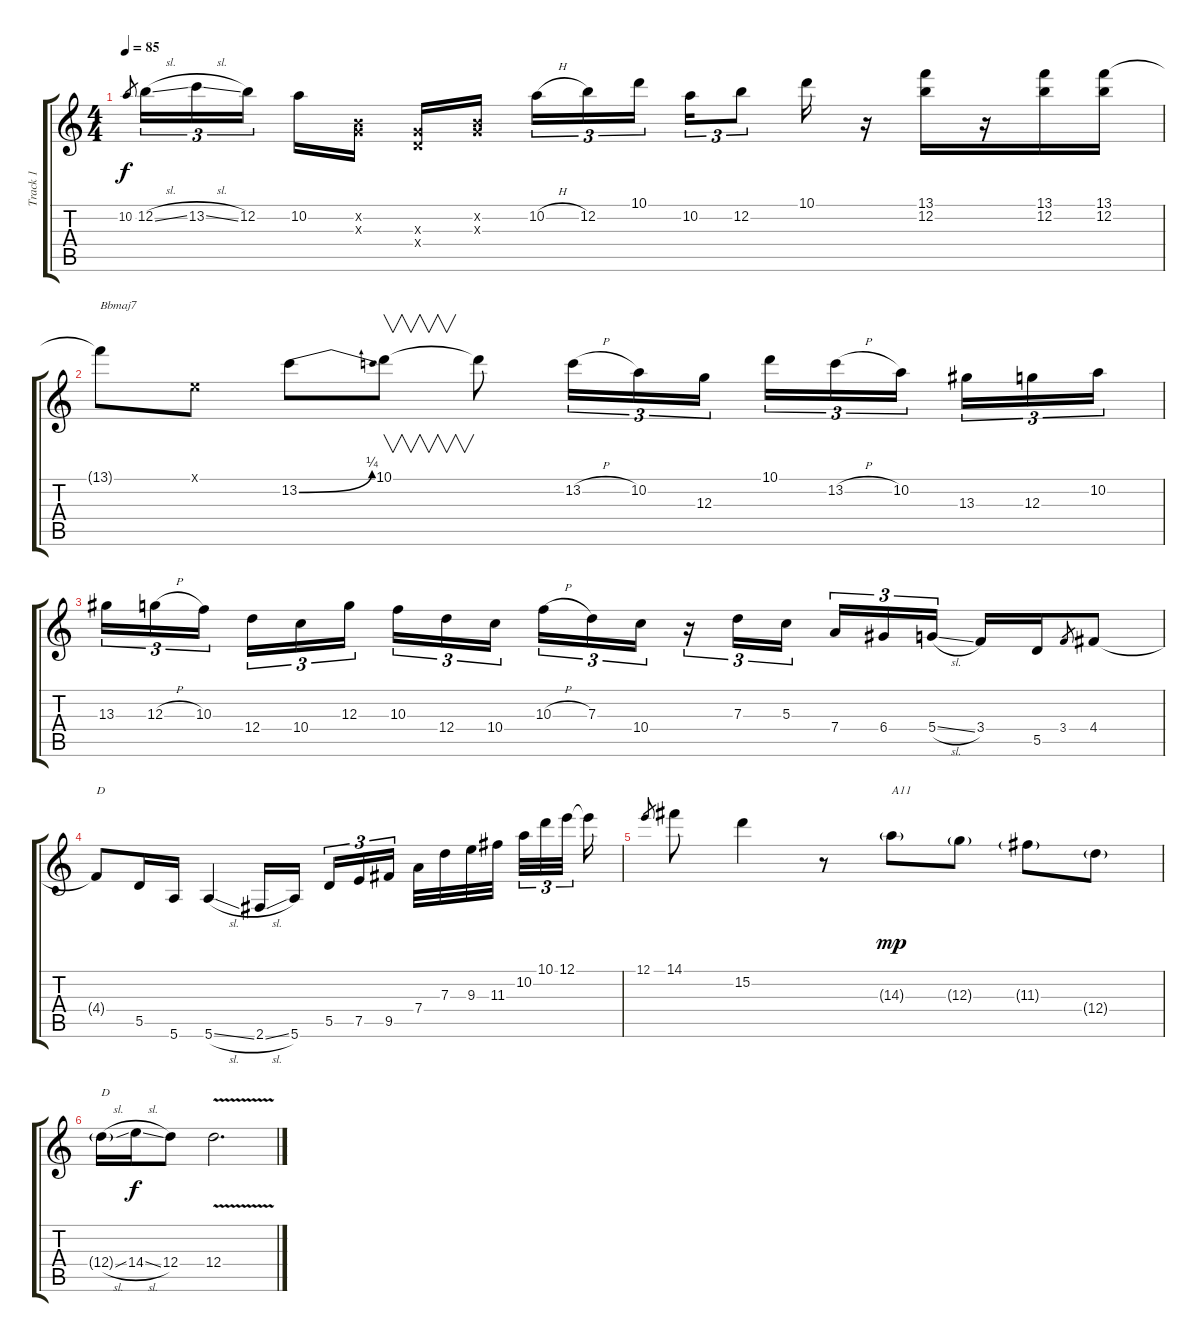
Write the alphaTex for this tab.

\track ("Track 1" "Track 1") {instrument electricguitarjazz}
\staff {score tabs}
\tuning (E4 B3 G3 D3 A2 E2) {hide}
\ts (4 4)
\tempo 85
\clef g2
\ks c
10.2.8{gr dy f} 12.2{sl}.16{tu (3 2)} 13.2{sl}.16{tu (3 2)} 12.2.16{tu (3 2) beam splitsecondary} 10.2.16 (0.2{x} 0.3{x}).16 (0.3{x} 0.4{x}).16 (0.2{x} 0.3{x}).16{beam splitsecondary} 10.2{h}.16{tu (3 2)} 12.2.16{tu (3 2)} 10.1.16{tu (3 2)} 10.2.16{tu (3 2)} 12.2.8{tu (3 2)} 10.1.16 r.16 (13.1 12.2).16 r.16 (13.1 12.2).16 (13.1 12.2).16 |
13.1{t}.8{txt "Bbmaj7"} 0.1{x}.8 13.2{be (bend 0 0 60 1)}.8 10.1.8{v} 10.1{t}.8 13.2{h}.16{tu (3 2)} 10.2.16{tu (3 2)} 12.3.16{tu (3 2)} 10.1.16{tu (3 2)} 13.2{h}.16{tu (3 2)} 10.2.16{tu (3 2) beam splitsecondary} 13.3.16{tu (3 2)} 12.3.16{tu (3 2)} 10.2.16{tu (3 2)} |
13.3.16{tu (3 2)} 12.3{h}.16{tu (3 2)} 10.3.16{tu (3 2) beam splitsecondary} 12.4.16{tu (3 2)} 10.4.16{tu (3 2)} 12.3.16{tu (3 2)} 10.3.16{tu (3 2)} 12.4.16{tu (3 2)} 10.4.16{tu (3 2) beam splitsecondary} 10.3{h}.16{tu (3 2)} 7.3.16{tu (3 2)} 10.4.16{tu (3 2)} r.16{tu (3 2)} 7.3.16{tu (3 2)} 5.3.16{tu (3 2) beam splitsecondary} 7.4.16{tu (3 2)} 6.4.16{tu (3 2)} 5.4{sl}.16{tu (3 2)} 3.4.16 5.5.16 3.4.8{gr} 4.4.8 |
4.4{t}.8{txt "D"} 5.5.16 5.6.16 5.6{sl}.4 2.6{sl}.16 5.6.16{beam splitsecondary} 5.5.16{tu (3 2)} 7.5.16{tu (3 2)} 9.5.16{tu (3 2)} 7.4.32 7.3.32 9.3.32 11.3.32{beam splitsecondary} 10.2.32{tu (3 2)} 10.1.32{tu (3 2)} 12.1.32{tu (3 2) beam splitsecondary} 12.1{t}.16 |
12.1.8{gr} 14.1.8 15.2.4 r.8 14.3{g}.8{txt "A11" dy mp} 12.3{g}.8 11.3{g}.8 12.4{g}.8 |
12.4{sl g}.16{txt "D"} 14.4{sl}.16{dy f} 12.4.8 12.4{v}.2{d}
